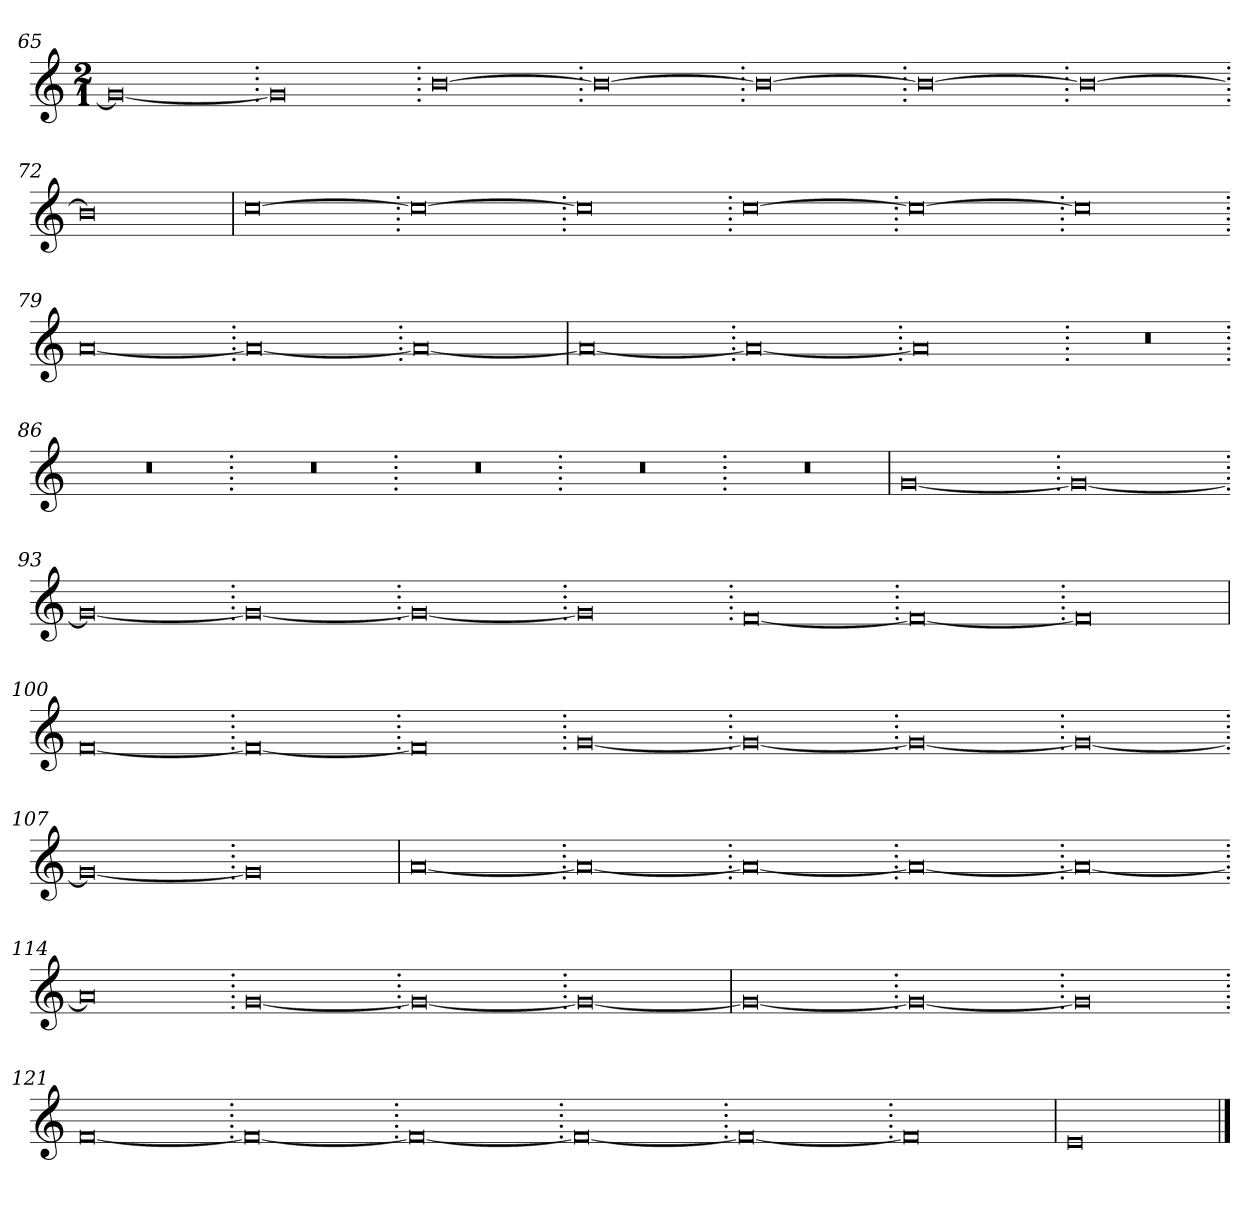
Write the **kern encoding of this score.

**kern
*part1
*staff1
*clefG2
*k[]
*M2/1
=65
0g_
=66.
0g]
=67.
[0b
=68.
0b_
=69.
0b_
=70.
0b_
=71.
0b_
=72.
0b]
=73
[0cc
=74.
0cc_
=75.
0cc]
=76.
[0cc
=77.
0cc_
=78.
0cc]
=79.
[0a
=80.
0a_
=81.
0a_
=82
0a_
=83.
0a_
=84.
0a]
=85.
0r
=86.
0r
=87.
0r
=88.
0r
=89.
0r
=90.
0r
=91
[0g
=92.
0g_
=93.
0g_
=94.
0g_
=95.
0g_
=96.
0g]
=97.
[0f
=98.
0f_
=99.
0f]
=100
[0f
=101.
0f_
=102.
0f]
=103.
[0g
=104.
0g_
=105.
0g_
=106.
0g_
=107.
0g_
=108.
0g]
=109
[0a
=110.
0a_
=111.
0a_
=112.
0a_
=113.
0a_
=114.
0a]
=115.
[0g
=116.
0g_
=117.
0g_
=118
0g_
=119.
0g_
=120.
0g]
=121.
[0f
=122.
0f_
=123.
0f_
=124.
0f_
=125.
0f_
=126.
0f]
=127
0e
==
*-
